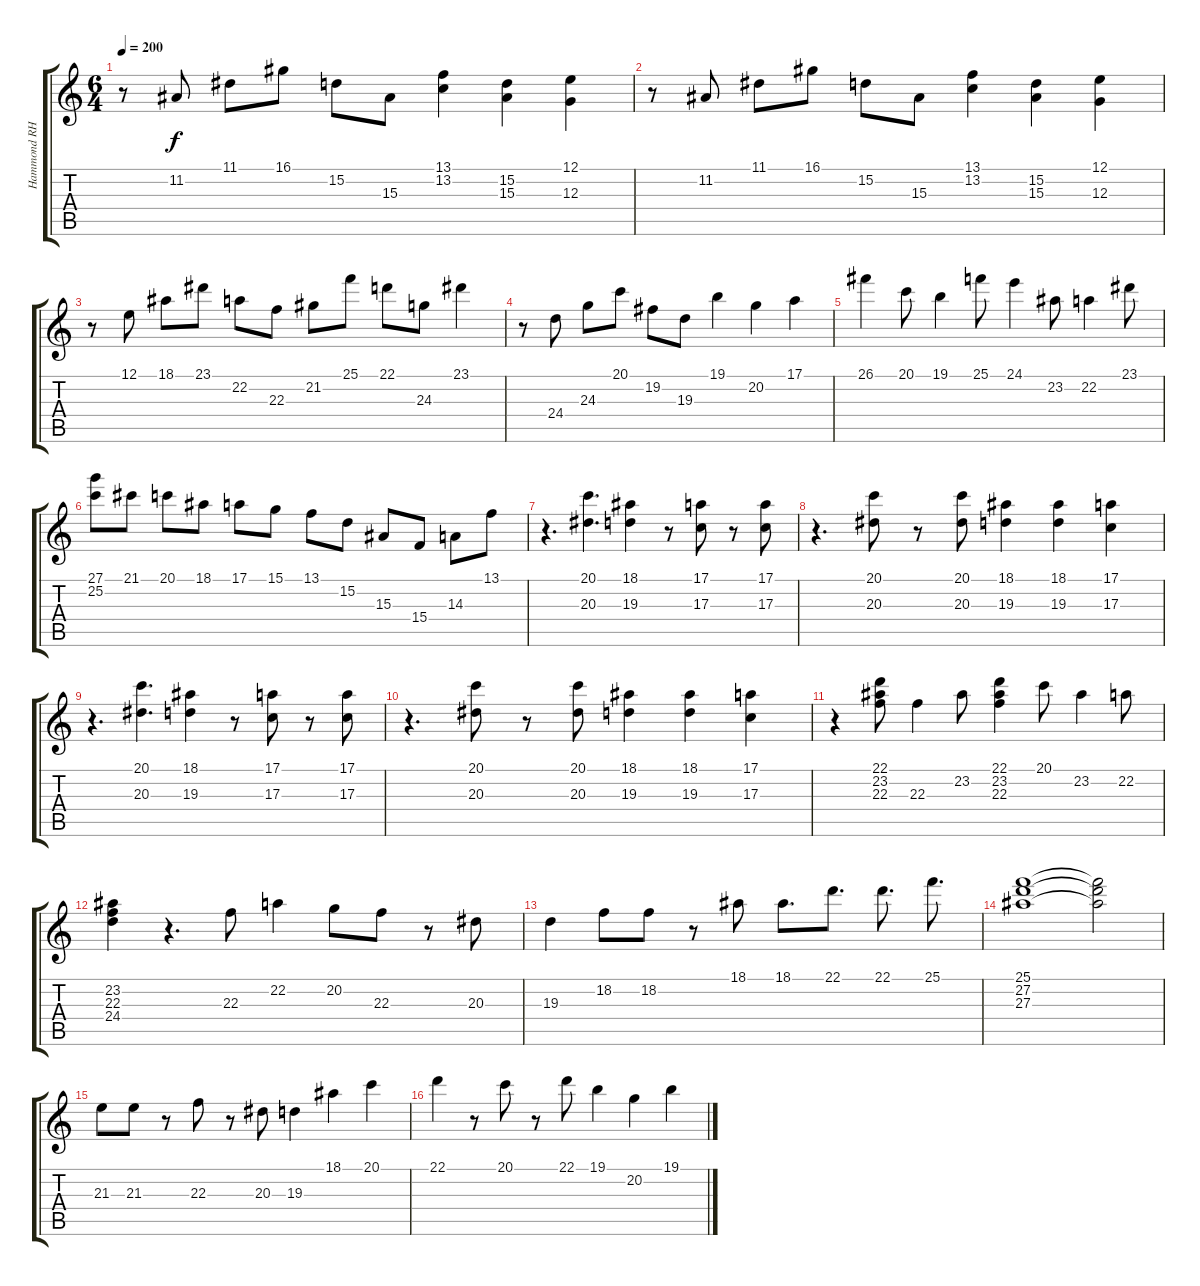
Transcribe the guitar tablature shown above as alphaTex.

\track ("Hammond RH" "Hammond RH") {instrument percussiveorgan}
\staff {score tabs}
\tuning (E4 B3 G3 D3 A2 E2) {hide}
\ts (6 4)
\tempo 200
\clef g2
\ks c
r.8{dy f} 11.2.8 11.1.8 16.1.8 15.2.8 15.3.8 (13.1 13.2).4 (15.2 15.3).4 (12.1 12.3).4 |
r.8 11.2.8 11.1.8 16.1.8 15.2.8 15.3.8 (13.1 13.2).4 (15.2 15.3).4 (12.1 12.3).4 |
r.8 12.1.8 18.1.8 23.1.8 22.2.8 22.3.8 21.2.8 25.1.8 22.1.8 24.3.8 23.1.4 |
r.8 24.4.8 24.3.8 20.1.8 19.2.8 19.3.8 19.1.4 20.2.4 17.1.4 |
26.1.4 20.1.8 19.1.4 25.1.8 24.1.4 23.2.8 22.2.4 23.1.8 |
(27.1 25.2).8 21.1.8 20.1.8 18.1.8 17.1.8 15.1.8 13.1.8 15.2.8 15.3.8 15.4.8 14.3.8 13.1.8 |
r.4{d} (20.1 20.3).4{d} (18.1 19.3).4 r.8 (17.1 17.3).8 r.8 (17.1 17.3).8 |
r.4{d} (20.1 20.3).8 r.8 (20.1 20.3).8 (18.1 19.3).4 (18.1 19.3).4 (17.1 17.3).4 |
r.4{d} (20.1 20.3).4{d} (18.1 19.3).4 r.8 (17.1 17.3).8 r.8 (17.1 17.3).8 |
r.4{d} (20.1 20.3).8 r.8 (20.1 20.3).8 (18.1 19.3).4 (18.1 19.3).4 (17.1 17.3).4 |
r.4 (22.1 23.2 22.3).8 22.3.4 23.2.8 (22.1 23.2 22.3).4 20.1.8 23.2.4 22.2.8 |
(23.2 22.3 24.4).4 r.4{d} 22.3.8 22.2.4 20.2.8 22.3.8 r.8 20.3.8 |
19.3.4 18.2.8 18.2.8 r.8 18.1.8 18.1.8{d} 22.1.8{d} 22.1.8{d} 25.1.8{d} |
(25.1 27.2 27.3).1 (25.1{t} 27.2{t} 27.3{t}).2 |
21.3.8 21.3.8 r.8 22.3.8 r.8 20.3.8 19.3.4 18.1.4 20.1.4 |
22.1.4 r.8 20.1.8 r.8 22.1.8 19.1.4 20.2.4 19.1.4
